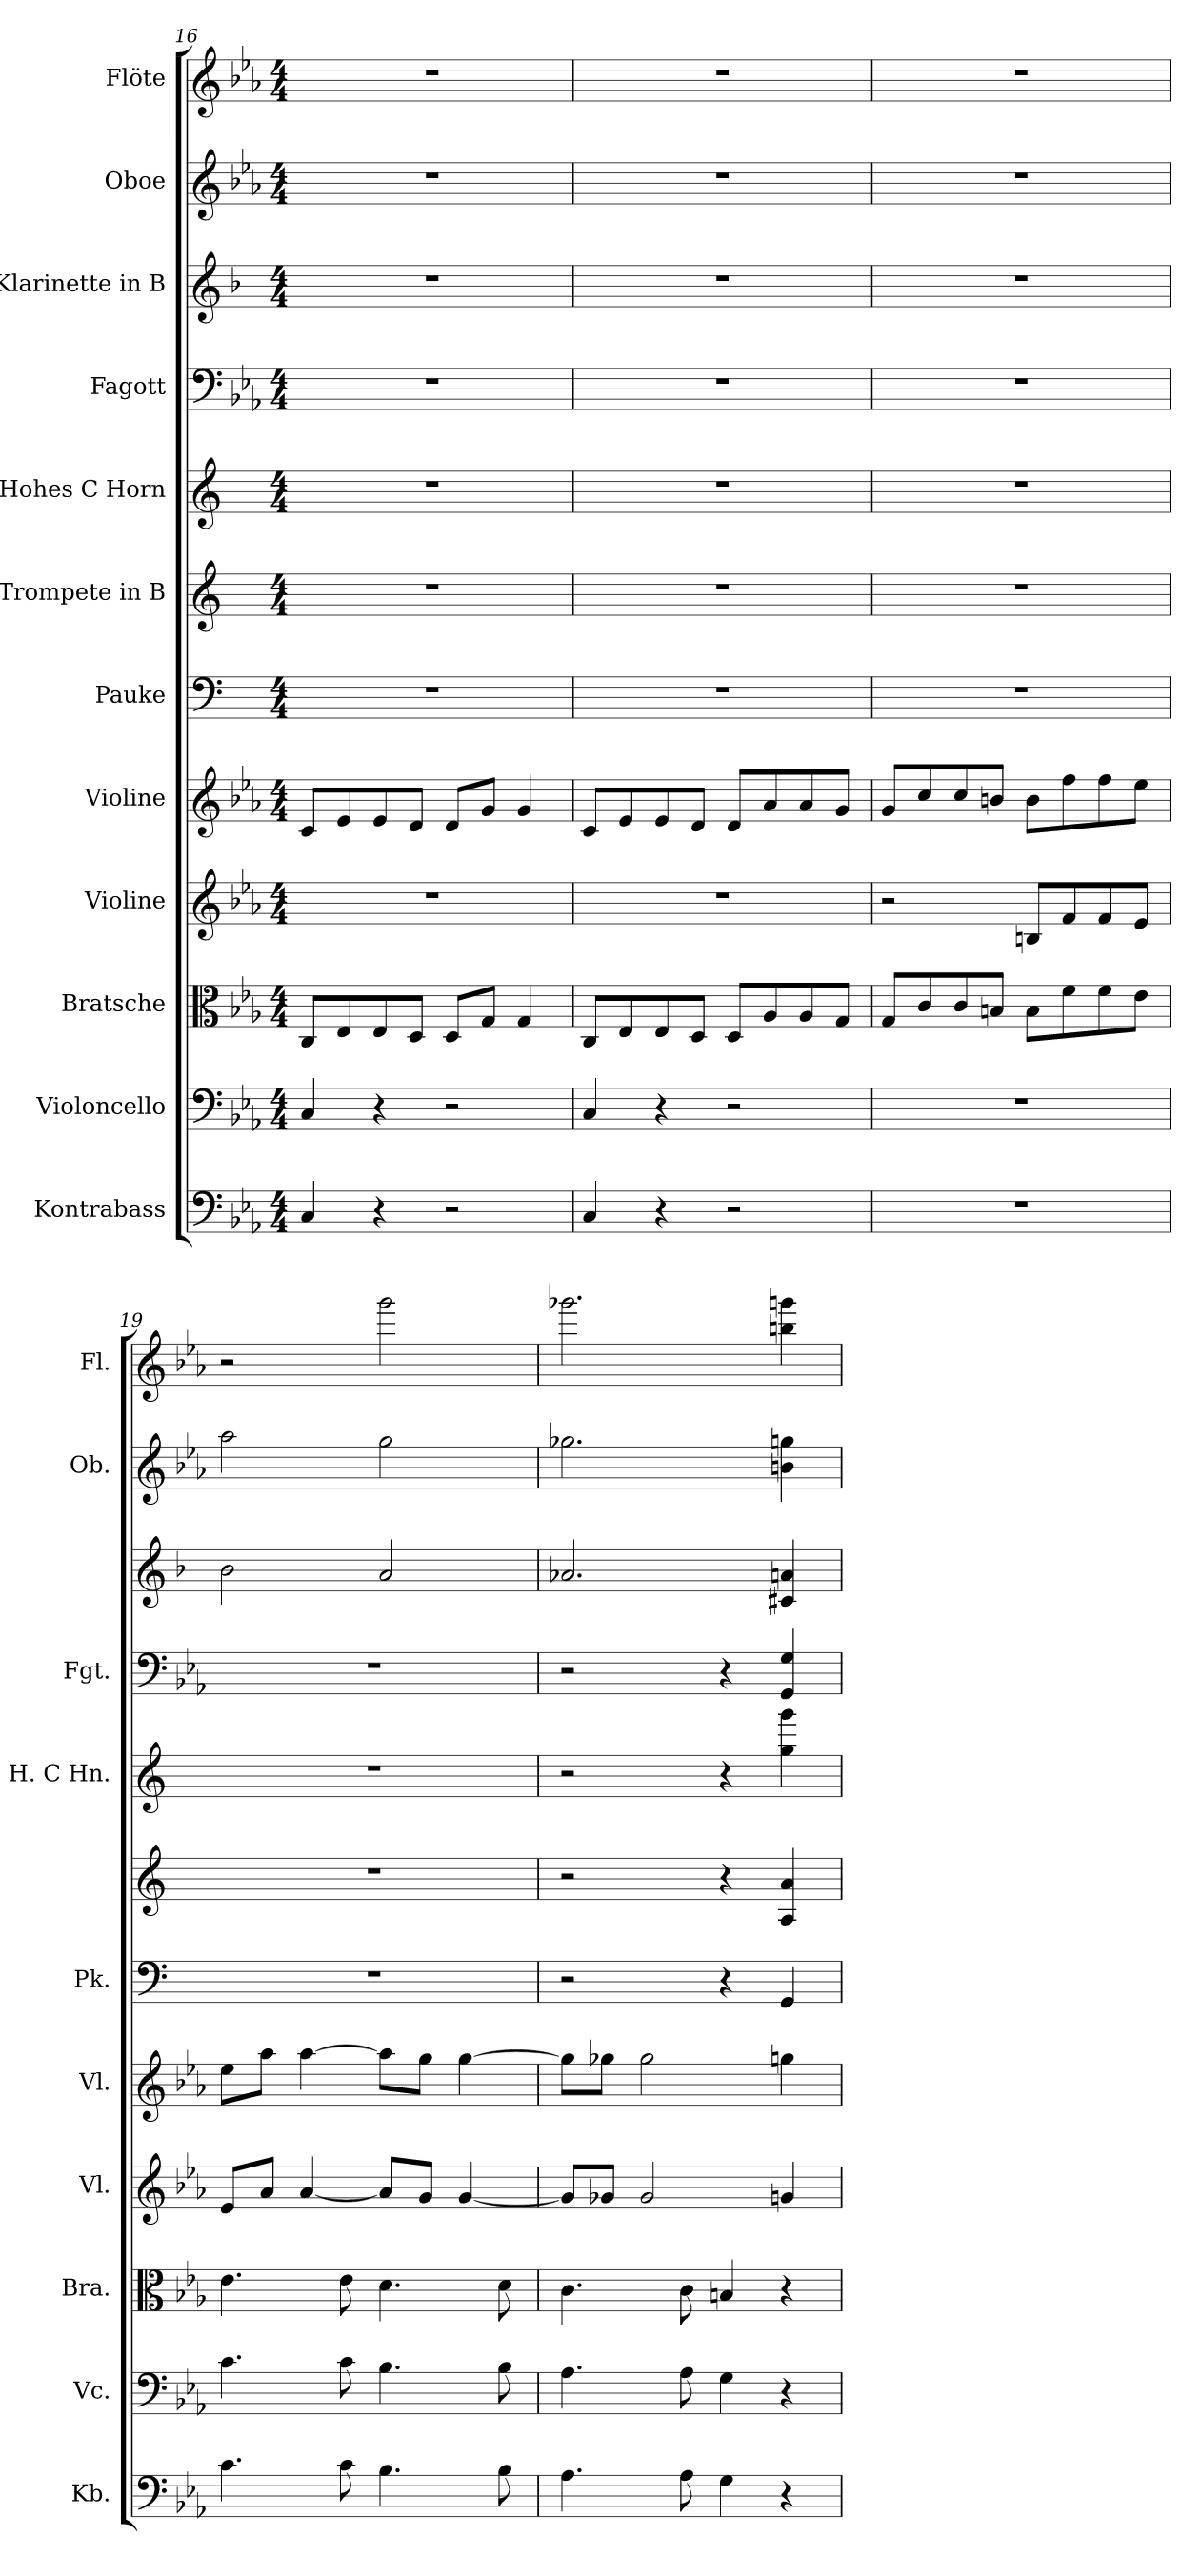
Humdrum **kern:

**kern	**kern	**kern	**kern	**kern	**kern	**kern	**kern	**kern	**kern	**kern	**kern
*part12	*part11	*part10	*part9	*part8	*part7	*part6	*part5	*part4	*part3	*part2	*part1
*staff12	*staff11	*staff10	*staff9	*staff8	*staff7	*staff6	*staff5	*staff4	*staff3	*staff2	*staff1
*I"Kontrabass	*I"Violoncello	*I"Bratsche	*I"Violine	*I"Violine	*I"Pauke	*I"Trompete in B	*I"Hohes C Horn	*I"Fagott	*I"Klarinette in B	*I"Oboe	*I"Flöte
*I'Kb.	*I'Vc.	*I'Bra.	*I'Vl.	*I'Vl.	*I'Pk.	*	*I'H. C Hn.	*I'Fgt.	*	*I'Ob.	*I'Fl.
*clefF4	*clefF4	*clefC3	*clefG2	*clefG2	*clefF4	*clefG2	*clefG2	*clefF4	*clefG2	*clefG2	*clefG2
*ITrd7c12	*	*	*	*	*	*ITrd1c2	*ITrd7c12	*	*ITrd1c2	*	*
*k[b-e-a-]	*k[b-e-a-]	*k[b-e-a-]	*k[b-e-a-]	*k[b-e-a-]	*k[]	*k[b-e-]	*k[]	*k[b-e-a-]	*k[b-e-a-]	*k[b-e-a-]	*k[b-e-a-]
*M4/4	*M4/4	*M4/4	*M4/4	*M4/4	*M4/4	*M4/4	*M4/4	*M4/4	*M4/4	*M4/4	*M4/4
=16	=16	=16	=16	=16	=16	=16	=16	=16	=16	=16	=16
4CC/	4C/	8C/L	1r	8c/L	1r	1r	1r	1r	1r	1r	1r
.	.	8E-/	.	8e-/	.	.	.	.	.	.	.
4r	4r	8E-/	.	8e-/	.	.	.	.	.	.	.
.	.	8D/J	.	8d/J	.	.	.	.	.	.	.
2r	2r	8D/L	.	8d/L	.	.	.	.	.	.	.
.	.	8G/J	.	8g/J	.	.	.	.	.	.	.
.	.	4G/	.	4g/	.	.	.	.	.	.	.
=17	=17	=17	=17	=17	=17	=17	=17	=17	=17	=17	=17
4CC/	4C/	8C/L	1r	8c/L	1r	1r	1r	1r	1r	1r	1r
.	.	8E-/	.	8e-/	.	.	.	.	.	.	.
4r	4r	8E-/	.	8e-/	.	.	.	.	.	.	.
.	.	8D/J	.	8d/J	.	.	.	.	.	.	.
2r	2r	8D/L	.	8d/L	.	.	.	.	.	.	.
.	.	8A-/	.	8a-/	.	.	.	.	.	.	.
.	.	8A-/	.	8a-/	.	.	.	.	.	.	.
.	.	8G/J	.	8g/J	.	.	.	.	.	.	.
=18	=18	=18	=18	=18	=18	=18	=18	=18	=18	=18	=18
1r	1r	8G/L	2r	8g/L	1r	1r	1r	1r	1r	1r	1r
.	.	8c/	.	8cc/	.	.	.	.	.	.	.
.	.	8c/	.	8cc/	.	.	.	.	.	.	.
.	.	8Bn/J	.	8bn/J	.	.	.	.	.	.	.
.	.	8B\L	8Bn/L	8b\L	.	.	.	.	.	.	.
.	.	8f\	8f/	8ff\	.	.	.	.	.	.	.
.	.	8f\	8f/	8ff\	.	.	.	.	.	.	.
.	.	8e-\J	8e-/J	8ee-\J	.	.	.	.	.	.	.
=19	=19	=19	=19	=19	=19	=19	=19	=19	=19	=19	=19
4.C\	4.c\	4.e-\	8e-/L	8ee-\L	1r	1r	1r	1r	2a-\	2aa-\	2r
.	.	.	8a-/J	8aa-\J	.	.	.	.	.	.	.
.	.	.	[4a-/	[4aa-\	.	.	.	.	.	.	.
8C\	8c\	8e-\	.	.	.	.	.	.	.	.	.
4.BB-\	4.B-\	4.d\	8a-/L]	8aa-\L]	.	.	.	.	2g/	2gg\	2ggg\
.	.	.	8g/J	8gg\J	.	.	.	.	.	.	.
.	.	.	[4g/	[4gg\	.	.	.	.	.	.	.
8BB-\	8B-\	8d\	.	.	.	.	.	.	.	.	.
!!LO:PB:g=z
=20	=20	=20	=20	=20	=20	=20	=20	=20	=20	=20	=20
4.AA-\	4.A-\	4.c\	8g/L]	8gg\L]	2r	2r	2r	2r	2.g-X/	2.gg-X\	2.ggg-X\
.	.	.	8g-X/J	8gg-X\J	.	.	.	.	.	.	.
.	.	.	2g-/	2gg-\	.	.	.	.	.	.	.
8AA-\	8A-\	8c\	.	.	.	.	.	.	.	.	.
4GG\	4G\	4Bn/	.	.	4r	4r	4r	4r	.	.	.
4r	4r	4r	4gn/	4ggn\	4GG/	4G/ 4g/	4g\ 4gg\	4GG/ 4G/	4Bn/ 4gn/	4bn\ 4ggn\	4bbn\ 4gggn\
=	=	=	=	=	=	=	=	=	=	=	=
*-	*-	*-	*-	*-	*-	*-	*-	*-	*-	*-	*-
